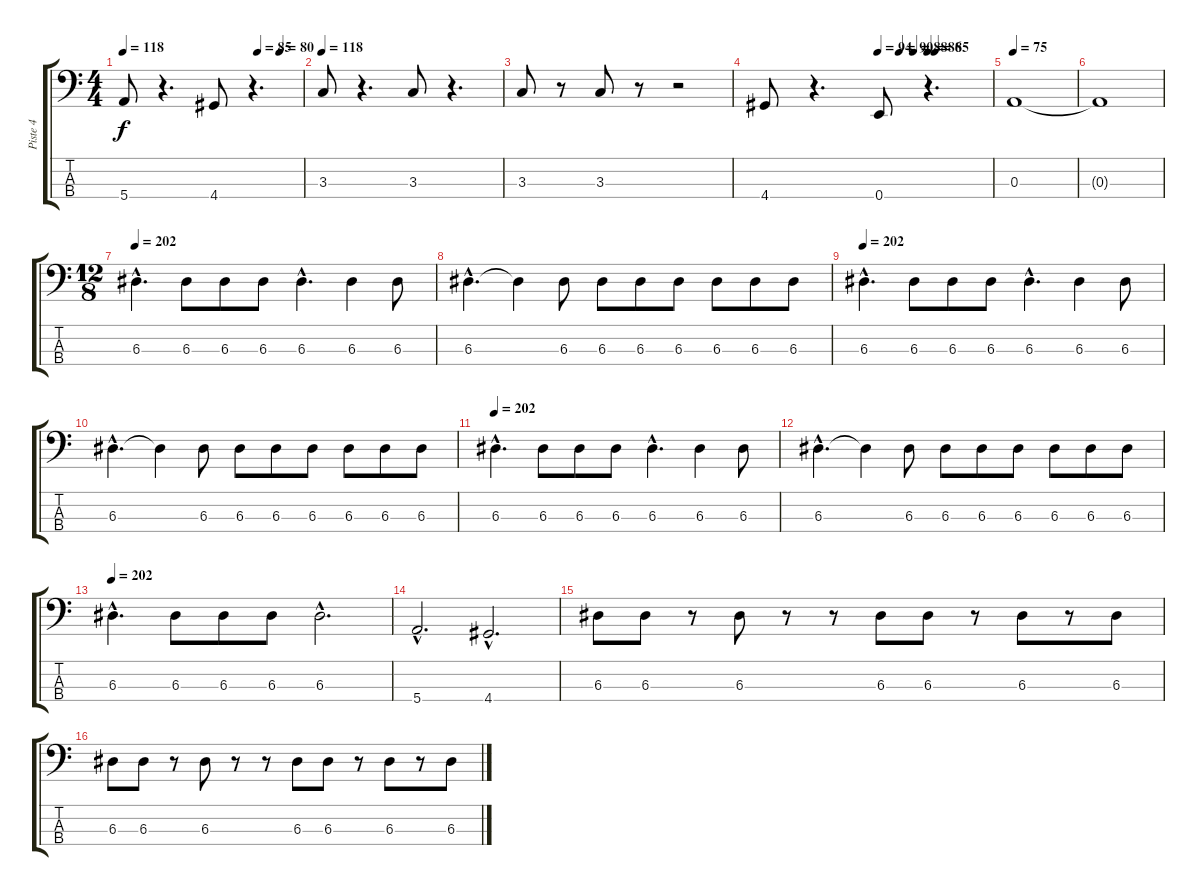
\track ("Piste 4" "Piste 4") {instrument electricbassfinger}
\staff {score tabs}
\tuning (G2 D2 A1 E1) {hide}
\ts (4 4)
\tempo 118
\tempo (85 0.75)
\tempo (80 0.875)
\clef f4
\ks c
5.4.8{dy f} r.4{d} 4.4.8 r.4{d} |
\tempo 118
3.3.8 r.4{d} 3.3.8 r.4{d} |
3.3.8 r.8 3.3.8 r.8 r.2 |
\tempo (94 0.5)
\tempo (90 0.59375)
\tempo (88 0.65625)
\tempo (86 0.71875)
\tempo (85 0.75)
4.4.8 r.4{d} 0.4.8 r.4{d} |
\tempo 75
0.3.1 |
0.3{t}.1 |
\ts (12 8)
\tempo 202
6.3{hac}.4{d} 6.3.8 6.3.8 6.3.8 6.3{hac}.4{d} 6.3.4 6.3.8 |
6.3{hac}.4{d} 6.3{t}.4 6.3.8 6.3.8 6.3.8 6.3.8 6.3.8 6.3.8 6.3.8 |
\tempo 202
6.3{hac}.4{d} 6.3.8 6.3.8 6.3.8 6.3{hac}.4{d} 6.3.4 6.3.8 |
6.3{hac}.4{d} 6.3{t}.4 6.3.8 6.3.8 6.3.8 6.3.8 6.3.8 6.3.8 6.3.8 |
\tempo 202
6.3{hac}.4{d} 6.3.8 6.3.8 6.3.8 6.3{hac}.4{d} 6.3.4 6.3.8 |
6.3{hac}.4{d} 6.3{t}.4 6.3.8 6.3.8 6.3.8 6.3.8 6.3.8 6.3.8 6.3.8 |
\tempo 202
6.3{hac}.4{d} 6.3.8 6.3.8 6.3.8 6.3{hac}.2{d} |
5.4{hac}.2{d} 4.4{hac}.2{d} |
6.3.8 6.3.8 r.8 6.3.8 r.8 r.8 6.3.8 6.3.8 r.8 6.3.8 r.8 6.3.8 |
6.3.8 6.3.8 r.8 6.3.8 r.8 r.8 6.3.8 6.3.8 r.8 6.3.8 r.8 6.3.8
